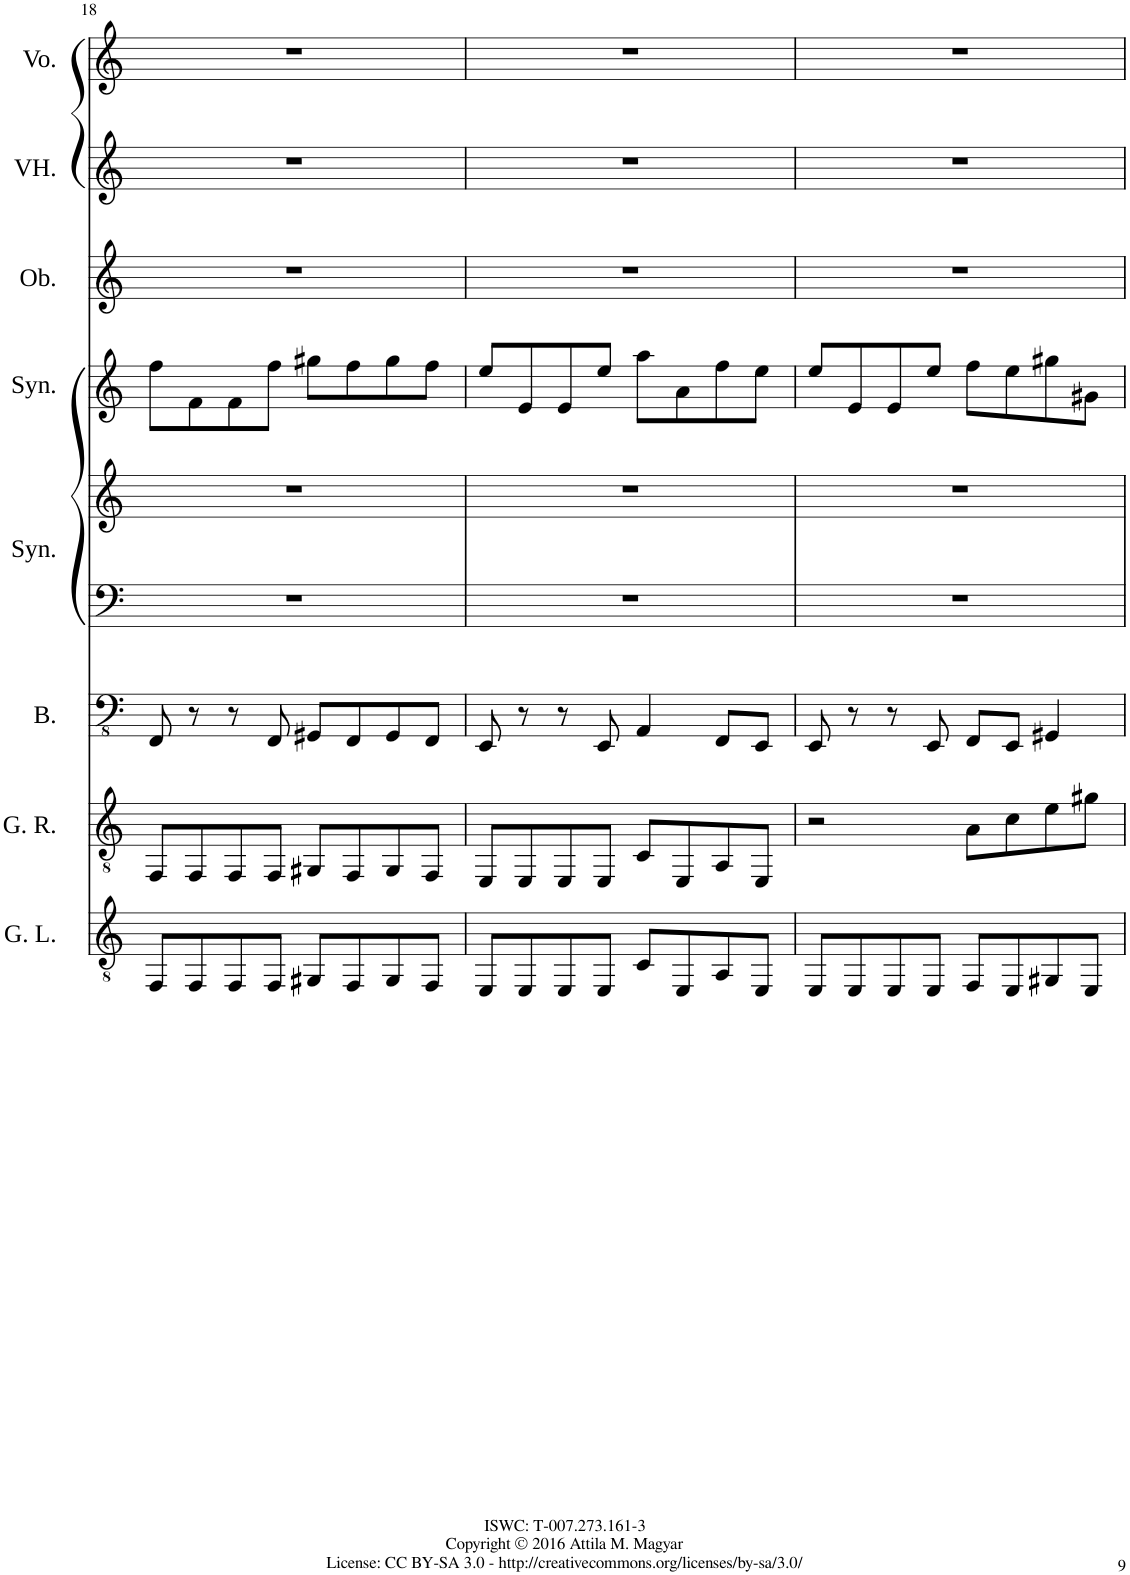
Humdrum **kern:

**kern	**kern	**kern	**kern	**kern	**kern	**kern	**kern	**kern
*part8	*part7	*part6	*part5	*part5	*part4	*part3	*part2	*part1
*staff9	*staff8	*staff7	*staff6	*staff5	*staff4	*staff3	*staff2	*staff1
*I"Guitar Left	*I"Guitar Right	*I"Bass	*I"Synthesizer	*	*I"Synthesizer	*I"Oboe	*I"Voice Harmony	*I"Voice
*I'G. L.	*I'G. R.	*I'B.	*I'Syn.	*	*I'Syn.	*I'Ob.	*I'VH.	*I'Vo.
!!LO:PB:g=z
*clefGv2	*clefGv2	*clefFv4	*clefF4	*clefG2	*clefG2	*clefG2	*clefG2	*clefG2
*k[]	*k[]	*k[]	*k[]	*k[]	*k[]	*k[]	*k[]	*k[]
=18	=18	=18	=18	=18	=18	=18	=18	=18
8FF/L	8FF/L	8FFF/	1r	1r	8ff\L	1r	1r	1r
8FF/	8FF/	8r	.	.	8f\	.	.	.
8FF/	8FF/	8r	.	.	8f\	.	.	.
8FF/J	8FF/J	8FFF/	.	.	8ff\J	.	.	.
8GG#X/L	8GG#X/L	8GGG#X/L	.	.	8gg#X\L	.	.	.
8FF/	8FF/	8FFF/	.	.	8ff\	.	.	.
8GG#/	8GG#/	8GGG#/	.	.	8gg#\	.	.	.
8FF/J	8FF/J	8FFF/J	.	.	8ff\J	.	.	.
=19	=19	=19	=19	=19	=19	=19	=19	=19
8EE/L	8EE/L	8EEE/	1r	1r	8ee/L	1r	1r	1r
8EE/	8EE/	8r	.	.	8e/	.	.	.
8EE/	8EE/	8r	.	.	8e/	.	.	.
8EE/J	8EE/J	8EEE/	.	.	8ee/J	.	.	.
8C/L	8C/L	4AAA/	.	.	8aa\L	.	.	.
8EE/	8EE/	.	.	.	8a\	.	.	.
8AA/	8AA/	8FFF/L	.	.	8ff\	.	.	.
8EE/J	8EE/J	8EEE/J	.	.	8ee\J	.	.	.
=20	=20	=20	=20	=20	=20	=20	=20	=20
8EE/L	2r	8EEE/	1r	1r	8ee/L	1r	1r	1r
8EE/	.	8r	.	.	8e/	.	.	.
8EE/	.	8r	.	.	8e/	.	.	.
8EE/J	.	8EEE/	.	.	8ee/J	.	.	.
8FF/L	8A\L	8FFF/L	.	.	8ff\L	.	.	.
8EE/	8c\	8EEE/J	.	.	8ee\	.	.	.
8GG#X/	8e\	4GGG#X/	.	.	8gg#X\	.	.	.
8EE/J	8g#X\J	.	.	.	8g#X\J	.	.	.
=	=	=	=	=	=	=	=	=
*-	*-	*-	*-	*-	*-	*-	*-	*-
